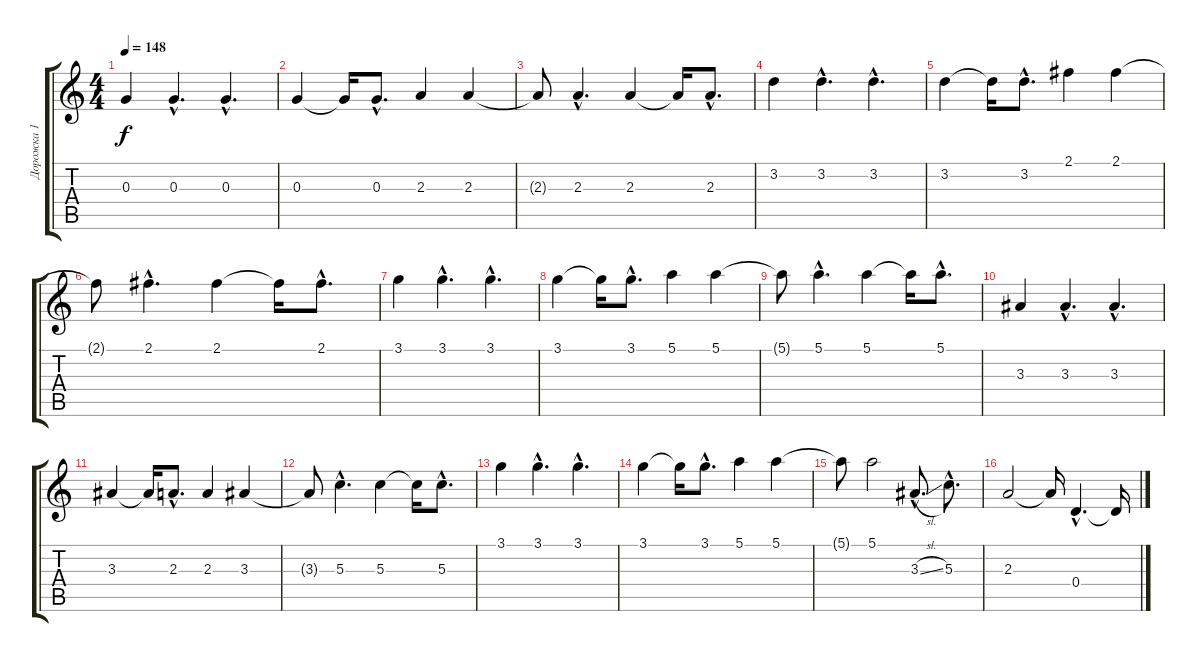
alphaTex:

\track ("Дорожка 1" "Дорожка 1") {instrument electricguitarclean}
\staff {score tabs}
\tuning (E4 B3 G3 D3 A2 E2) {hide}
\ts (4 4)
\tempo 148
\clef g2
\ks c
0.3.4{dy f} 0.3{hac}.4{d} 0.3{hac}.4{d} |
0.3.4 0.3{t}.16 0.3{hac}.8{d} 2.3.4 2.3.4 |
2.3{t}.8 2.3{hac}.4{d} 2.3.4 2.3{t}.16 2.3{hac}.8{d} |
3.2.4 3.2{hac}.4{d} 3.2{hac}.4{d} |
3.2.4 3.2{t}.16 3.2{hac}.8{d} 2.1.4 2.1.4 |
2.1{t}.8 2.1{hac}.4{d} 2.1.4 2.1{t}.16 2.1{hac}.8{d} |
3.1.4 3.1{hac}.4{d} 3.1{hac}.4{d} |
3.1.4 3.1{t}.16 3.1{hac}.8{d} 5.1.4 5.1.4 |
5.1{t}.8 5.1{hac}.4{d} 5.1.4 5.1{t}.16 5.1{hac}.8{d} |
3.3.4 3.3{hac}.4{d} 3.3{hac}.4{d} |
3.3.4 3.3{t}.16 2.3{hac}.8{d} 2.3.4 3.3.4 |
3.3{t}.8 5.3{hac}.4{d} 5.3.4 5.3{t}.16 5.3{hac}.8{d} |
3.1.4 3.1{hac}.4{d} 3.1{hac}.4{d} |
3.1.4 3.1{t}.16 3.1{hac}.8{d} 5.1.4 5.1.4 |
5.1{t}.8 5.1.2 3.3{sl hac}.8{d} 5.3{hac}.8{d} |
2.3.2 2.3{t}.16 0.4{hac}.4{d} 0.4{t}.16
